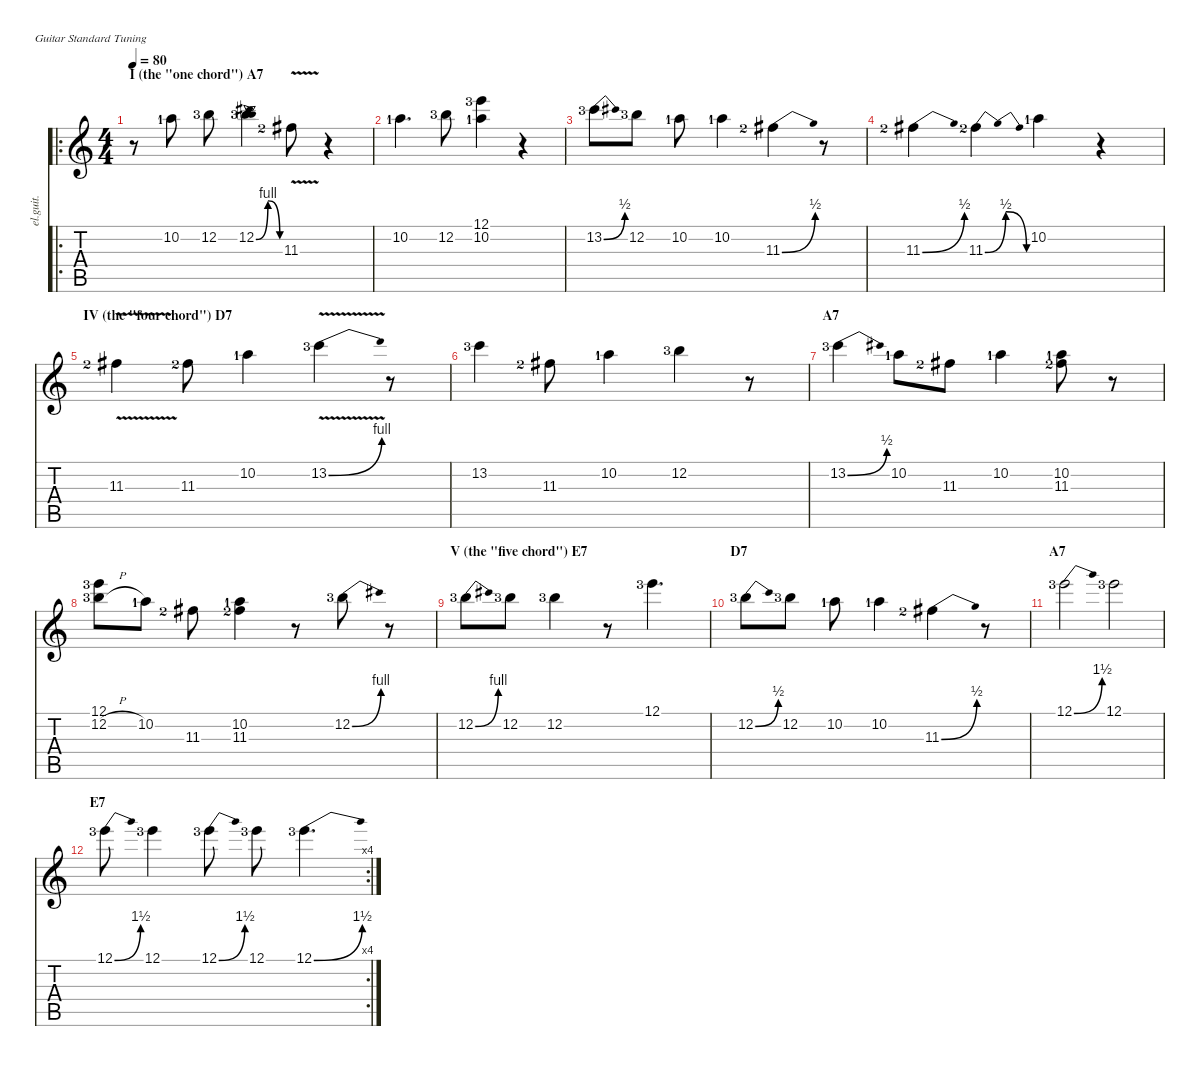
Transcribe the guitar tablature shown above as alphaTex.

\defaultSystemsLayout 4
\hideDynamics
\bracketExtendMode nobrackets
\track ("Lead" "el.guit.") {instrument electricguitarclean}
\staff {score tabs}
\tuning (E4 B3 G3 D3 A2 E2)
\ro
\ts (4 4)
\section ("" "I (the \"one chord\") A7")
\tempo 80
\clef g2
\ks c
r.8{dy mf instrument electricguitarclean} 10.2{lf 2}.8 12.2{lf 4}.8 12.2{be (bendrelease 0 0 10.2 4 20.4 4 30 0) lf 4}.4 11.3{v lf 3 acc #}.8 r.4 |
10.2{lf 2}.4{d} 12.2{lf 4}.8 (12.1{lf 4} 10.2{lf 2}).4 r.4 |
13.2{be (bend 0 0 14.399999999999999 2) lf 4}.8 12.2{lf 4}.8 10.2{lf 2}.8 10.2{lf 2}.4 11.3{be (bend 0 0 15 2) lf 3 acc #}.4 r.8 |
11.3{be (bend 0 0 15 2) lf 3 acc #}.4 11.3{be (bendrelease 0 0 10.2 2 20.4 2 30 0) lf 3 acc #}.4 10.2{lf 2}.4 r.4 |
\section ("" "IV (the \"four chord\") D7")
11.3{v lf 3 acc #}.4 11.3{lf 3 acc #}.8 10.2{lf 2}.4 13.2{be (bend 0 0 15 4) v lf 4}.4 r.8 |
13.2{lf 4}.4 11.3{lf 3 acc #}.8 10.2{lf 2}.4 12.2{lf 4}.4 r.8 |
\section ("" "A7")
13.2{be (bend 0 0 14.399999999999999 2) lf 4}.4 10.2{lf 2}.8 11.3{lf 3 acc #}.8 10.2{lf 2}.4 (11.3{lf 3 acc #} 10.2{lf 2}).8 r.8 |
(12.2{h lf 4} 12.1{lf 4}).8 10.2{lf 2}.8 11.3{lf 3 acc #}.8 (11.3{lf 3 acc #} 10.2{lf 2}).4 r.8 12.2{be (bend 0 0 15 4) lf 4}.8 r.8 |
\section ("" "V (the \"five chord\") E7")
12.2{be (bend 0 0 15 4) lf 4}.8{beam Down} 12.2{lf 4}.8{beam Down} 12.2{lf 4}.4{beam Down} r.8{beam Down} 12.1{lf 4}.4{d beam Down} |
\section ("" "D7")
12.2{be (bend 0 0 14.399999999999999 2) lf 4}.8{beam Down} 12.2{lf 4}.8{beam Down} 10.2{lf 2}.8{beam Down} 10.2{lf 2}.4{beam Down} 11.3{be (bend 0 0 15 2) lf 3 acc #}.4{beam Down} r.8{beam Down} |
\section ("" "A7")
12.1{be (bend 0 0 15.6 6) lf 4}.2{beam Down} 12.1{lf 4}.2{beam Down} |
\rc 4
\section ("" "E7")
12.1{be (bend 0 0 15.6 6) lf 4}.8{beam Down} 12.1{lf 4}.4{beam Down} 12.1{be (bend 0 0 15.6 6) lf 4}.8{beam Down} 12.1{lf 4}.8{beam Down} 12.1{be (bend 0 0 15.6 6) lf 4}.4{d beam Down}
